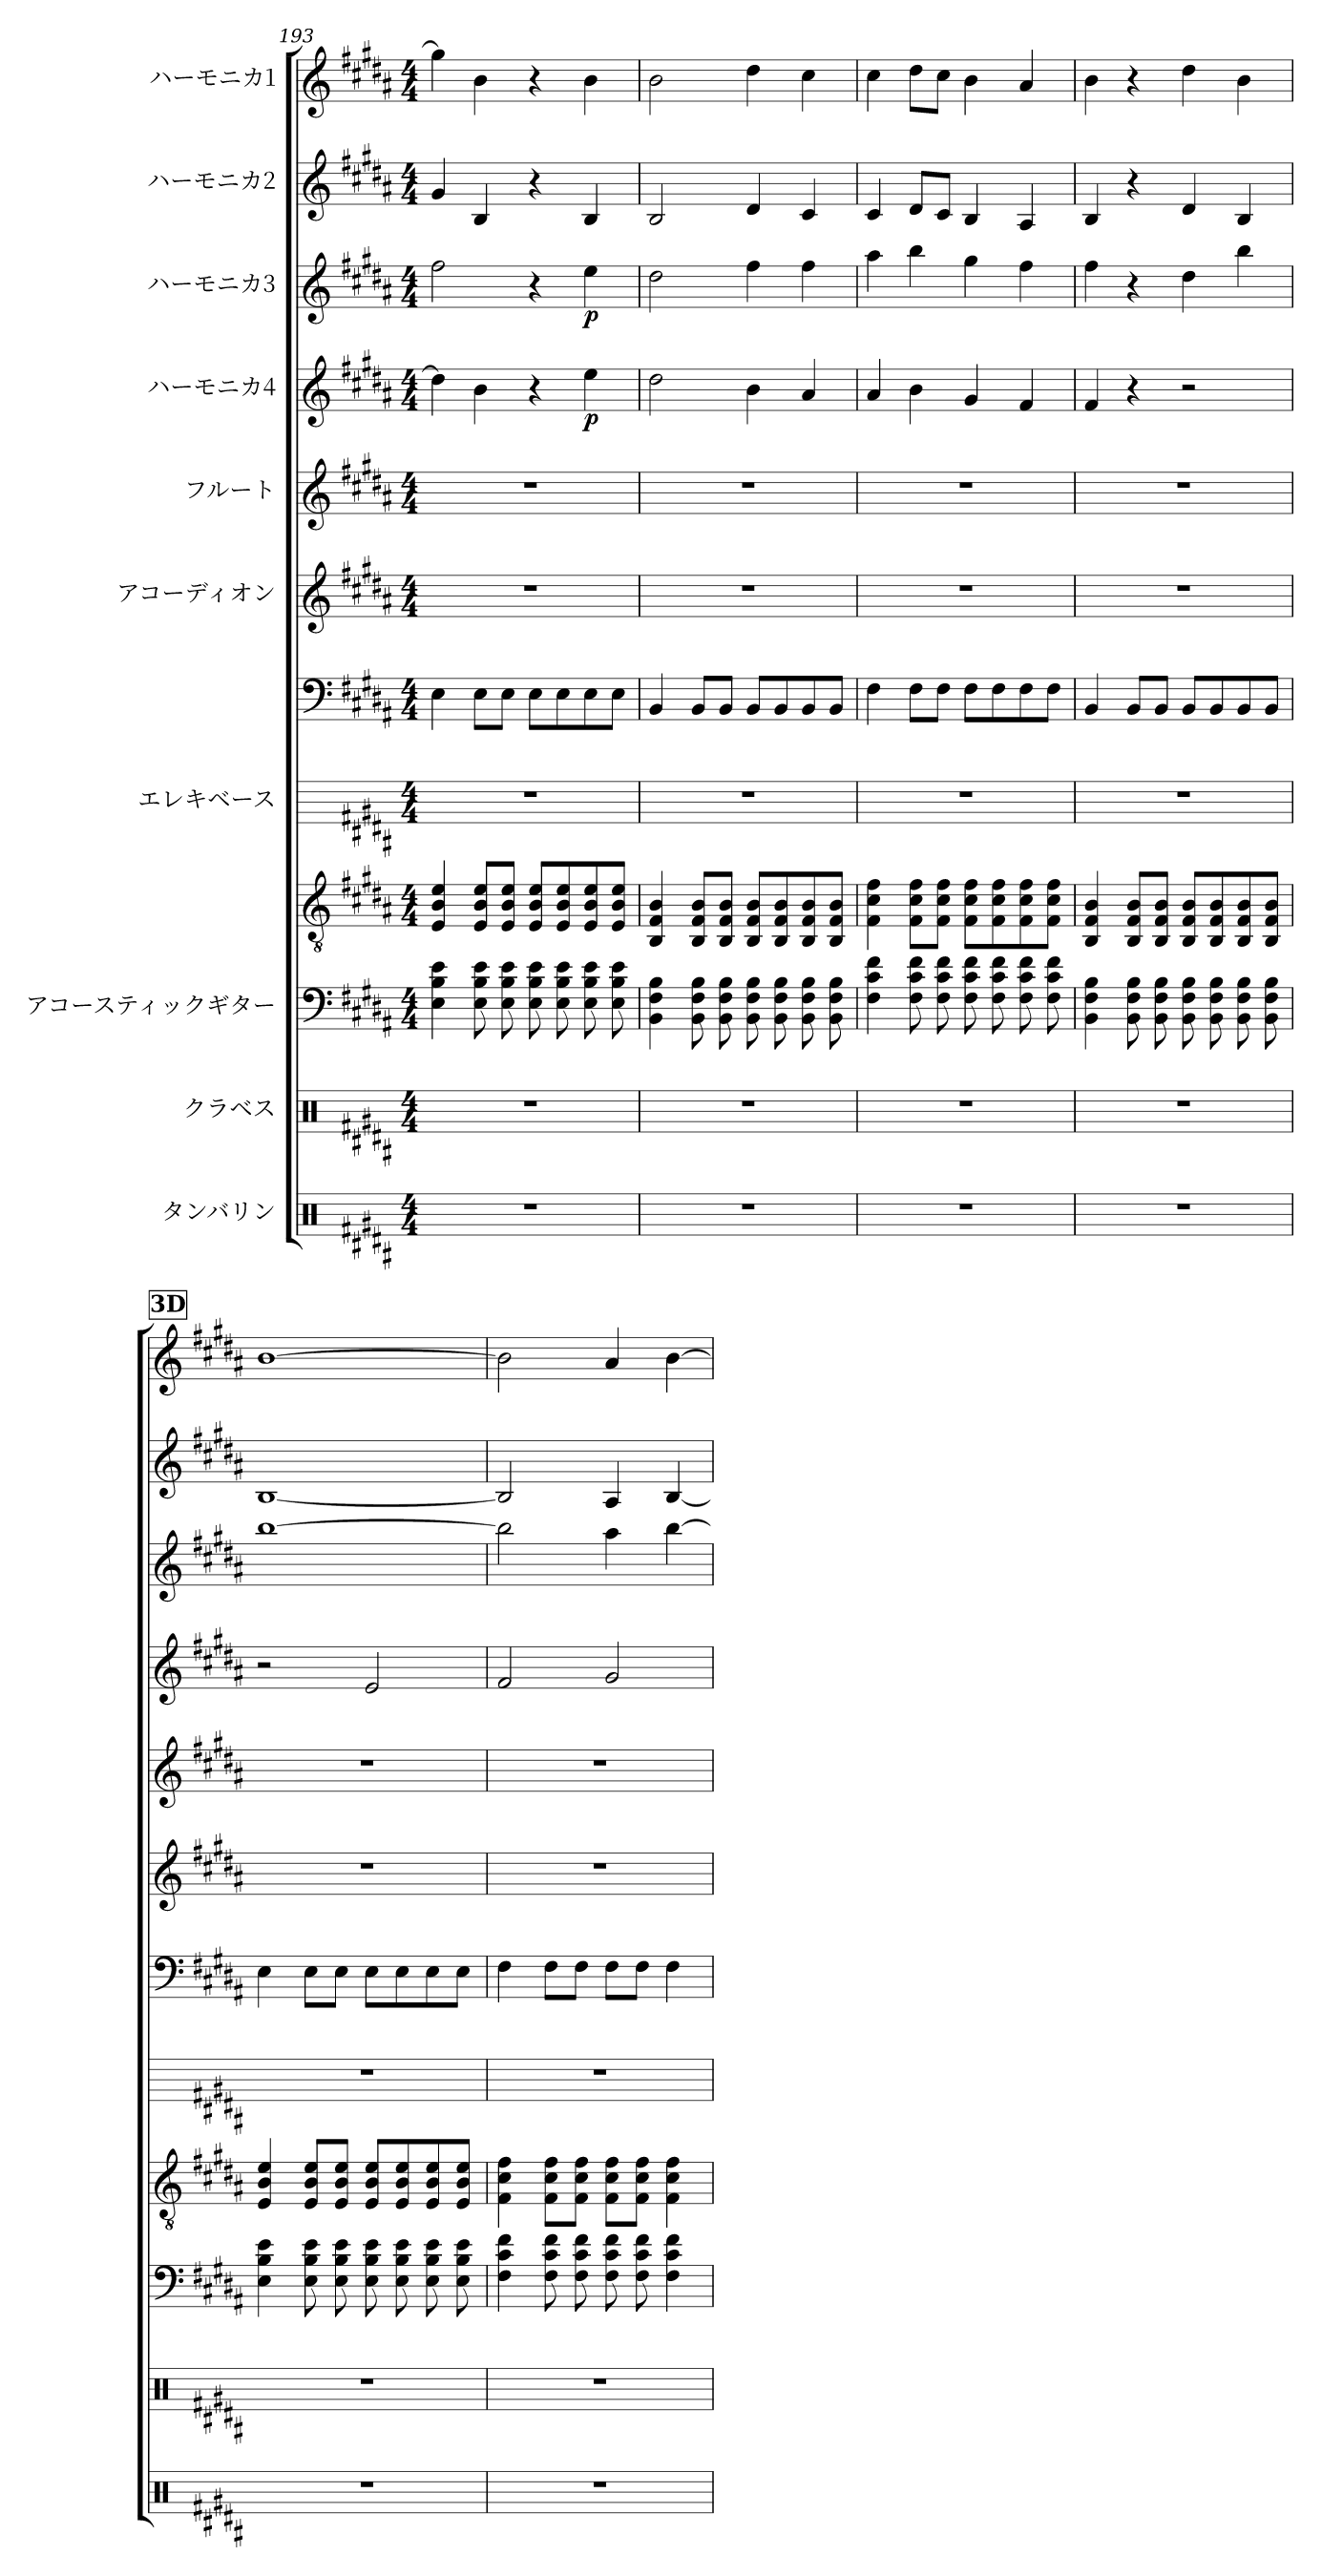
**kern	**kern	**kern	**kern	**kern	**kern	**kern	**kern	**kern	**dynam	**kern	**dynam	**kern	**kern
*part10	*part9	*part8	*part8	*part7	*part7	*part6	*part5	*part4	*part4	*part3	*part3	*part2	*part1
*staff12	*staff11	*staff10	*staff9	*staff8	*staff7	*staff6	*staff5	*staff4	*staff4	*staff3	*staff3	*staff2	*staff1
*I"タンバリン	*I"クラベス	*I"アコースティックギター	*	*I"エレキベース	*	*I"アコーディオン	*I"フルート	*I"ハーモニカ4	*	*I"ハーモニカ3	*	*I"ハーモニカ2	*I"ハーモニカ1
*clefX	*clefX	*	*clefGv2	*	*clefF4	*clefG2	*clefG2	*clefG2	*	*clefG2	*	*clefG2	*clefG2
*	*	*	*	*ITrd7c12	*ITrd7c12	*	*	*	*	*	*	*	*
*k[f#c#g#d#a#]	*k[f#c#g#d#a#]	*k[f#c#g#d#a#]	*k[f#c#g#d#a#]	*k[f#c#g#d#a#]	*k[f#c#g#d#a#]	*k[f#c#g#d#a#]	*k[f#c#g#d#a#]	*k[f#c#g#d#a#]	*	*k[f#c#g#d#a#]	*	*k[f#c#g#d#a#]	*k[f#c#g#d#a#]
*M4/4	*M4/4	*M4/4	*M4/4	*M4/4	*M4/4	*M4/4	*M4/4	*M4/4	*	*M4/4	*	*M4/4	*M4/4
=193	=193	=193	=193	=193	=193	=193	=193	=193	=193	=193	=193	=193	=193
1r	1r	4E 4B 4e	4E/ 4B/ 4e/	1r	4EE\	1r	1r	4dd#\]	.	2ff#\	.	4g#/	4gg#\]
.	.	8E 8B 8e	8E/ 8B/ 8e/L	.	8EE\L	.	.	4b\	.	.	.	4B/	4b\
.	.	8E 8B 8e	8E/ 8B/ 8e/J	.	8EE\J	.	.	.	.	.	.	.	.
.	.	8E 8B 8e	8E/ 8B/ 8e/L	.	8EE\L	.	.	4r	.	4r	.	4r	4r
.	.	8E 8B 8e	8E/ 8B/ 8e/	.	8EE\	.	.	.	.	.	.	.	.
!	!	!	!	!	!	!	!	!	!LO:DY:b	!	!LO:DY:b	!	!
.	.	8E 8B 8e	8E/ 8B/ 8e/	.	8EE\	.	.	4ee\	p	4ee\	p	4B/	4b\
.	.	8E 8B 8e	8E/ 8B/ 8e/J	.	8EE\J	.	.	.	.	.	.	.	.
=194	=194	=194	=194	=194	=194	=194	=194	=194	=194	=194	=194	=194	=194
1r	1r	4BB 4F# 4B	4BB/ 4F#/ 4B/	1r	4BBB/	1r	1r	2dd#\	.	2dd#\	.	2B/	2b\
.	.	8BB 8F# 8B	8BB/ 8F#/ 8B/L	.	8BBB/L	.	.	.	.	.	.	.	.
.	.	8BB 8F# 8B	8BB/ 8F#/ 8B/J	.	8BBB/J	.	.	.	.	.	.	.	.
.	.	8BB 8F# 8B	8BB/ 8F#/ 8B/L	.	8BBB/L	.	.	4b\	.	4ff#\	.	4d#/	4dd#\
.	.	8BB 8F# 8B	8BB/ 8F#/ 8B/	.	8BBB/	.	.	.	.	.	.	.	.
.	.	8BB 8F# 8B	8BB/ 8F#/ 8B/	.	8BBB/	.	.	4a#/	.	4ff#\	.	4c#/	4cc#\
.	.	8BB 8F# 8B	8BB/ 8F#/ 8B/J	.	8BBB/J	.	.	.	.	.	.	.	.
=195	=195	=195	=195	=195	=195	=195	=195	=195	=195	=195	=195	=195	=195
1r	1r	4F# 4c# 4f#	4F#\ 4c#\ 4f#\	1r	4FF#\	1r	1r	4a#/	.	4aa#\	.	4c#/	4cc#\
.	.	8F# 8c# 8f#	8F#\ 8c#\ 8f#\L	.	8FF#\L	.	.	4b\	.	4bb\	.	8d#/L	8dd#\L
.	.	8F# 8c# 8f#	8F#\ 8c#\ 8f#\J	.	8FF#\J	.	.	.	.	.	.	8c#/J	8cc#\J
.	.	8F# 8c# 8f#	8F#\ 8c#\ 8f#\L	.	8FF#\L	.	.	4g#/	.	4gg#\	.	4B/	4b\
.	.	8F# 8c# 8f#	8F#\ 8c#\ 8f#\	.	8FF#\	.	.	.	.	.	.	.	.
.	.	8F# 8c# 8f#	8F#\ 8c#\ 8f#\	.	8FF#\	.	.	4f#/	.	4ff#\	.	4A#/	4a#/
.	.	8F# 8c# 8f#	8F#\ 8c#\ 8f#\J	.	8FF#\J	.	.	.	.	.	.	.	.
!!LO:PB:g=z
=196	=196	=196	=196	=196	=196	=196	=196	=196	=196	=196	=196	=196	=196
1r	1r	4BB 4F# 4B	4BB/ 4F#/ 4B/	1r	4BBB/	1r	1r	4f#/	.	4ff#\	.	4B/	4b\
.	.	8BB 8F# 8B	8BB/ 8F#/ 8B/L	.	8BBB/L	.	.	4r	.	4r	.	4r	4r
.	.	8BB 8F# 8B	8BB/ 8F#/ 8B/J	.	8BBB/J	.	.	.	.	.	.	.	.
.	.	8BB 8F# 8B	8BB/ 8F#/ 8B/L	.	8BBB/L	.	.	2r	.	4dd#\	.	4d#/	4dd#\
.	.	8BB 8F# 8B	8BB/ 8F#/ 8B/	.	8BBB/	.	.	.	.	.	.	.	.
.	.	8BB 8F# 8B	8BB/ 8F#/ 8B/	.	8BBB/	.	.	.	.	4bb\	.	4B/	4b\
.	.	8BB 8F# 8B	8BB/ 8F#/ 8B/J	.	8BBB/J	.	.	.	.	.	.	.	.
!!LO:REH:place=s1:a:B:fs=14:t=3D
=197	=197	=197	=197	=197	=197	=197	=197	=197	=197	=197	=197	=197	=197
1r	1r	4E 4B 4e	4E/ 4B/ 4e/	1r	4EE\	1r	1r	2r	.	[1bb	.	[1B	[1b
.	.	8E 8B 8e	8E/ 8B/ 8e/L	.	8EE\L	.	.	.	.	.	.	.	.
.	.	8E 8B 8e	8E/ 8B/ 8e/J	.	8EE\J	.	.	.	.	.	.	.	.
.	.	8E 8B 8e	8E/ 8B/ 8e/L	.	8EE\L	.	.	2e/	.	.	.	.	.
.	.	8E 8B 8e	8E/ 8B/ 8e/	.	8EE\	.	.	.	.	.	.	.	.
.	.	8E 8B 8e	8E/ 8B/ 8e/	.	8EE\	.	.	.	.	.	.	.	.
.	.	8E 8B 8e	8E/ 8B/ 8e/J	.	8EE\J	.	.	.	.	.	.	.	.
=198	=198	=198	=198	=198	=198	=198	=198	=198	=198	=198	=198	=198	=198
1r	1r	4F# 4c# 4f#	4F#\ 4c#\ 4f#\	1r	4FF#\	1r	1r	2f#/	.	2bb\]	.	2B/]	2b\]
.	.	8F# 8c# 8f#	8F#\ 8c#\ 8f#\L	.	8FF#\L	.	.	.	.	.	.	.	.
.	.	8F# 8c# 8f#	8F#\ 8c#\ 8f#\J	.	8FF#\J	.	.	.	.	.	.	.	.
.	.	8F# 8c# 8f#	8F#\ 8c#\ 8f#\L	.	8FF#\L	.	.	2g#/	.	4aa#\	.	4A#/	4a#/
.	.	8F# 8c# 8f#	8F#\ 8c#\ 8f#\J	.	8FF#\J	.	.	.	.	.	.	.	.
.	.	4F# 4c# 4f#	4F#\ 4c#\ 4f#\	.	4FF#\	.	.	.	.	[4bb\	.	[4B/	[4b\
=	=	=	=	=	=	=	=	=	=	=	=	=	=
*-	*-	*-	*-	*-	*-	*-	*-	*-	*-	*-	*-	*-	*-
